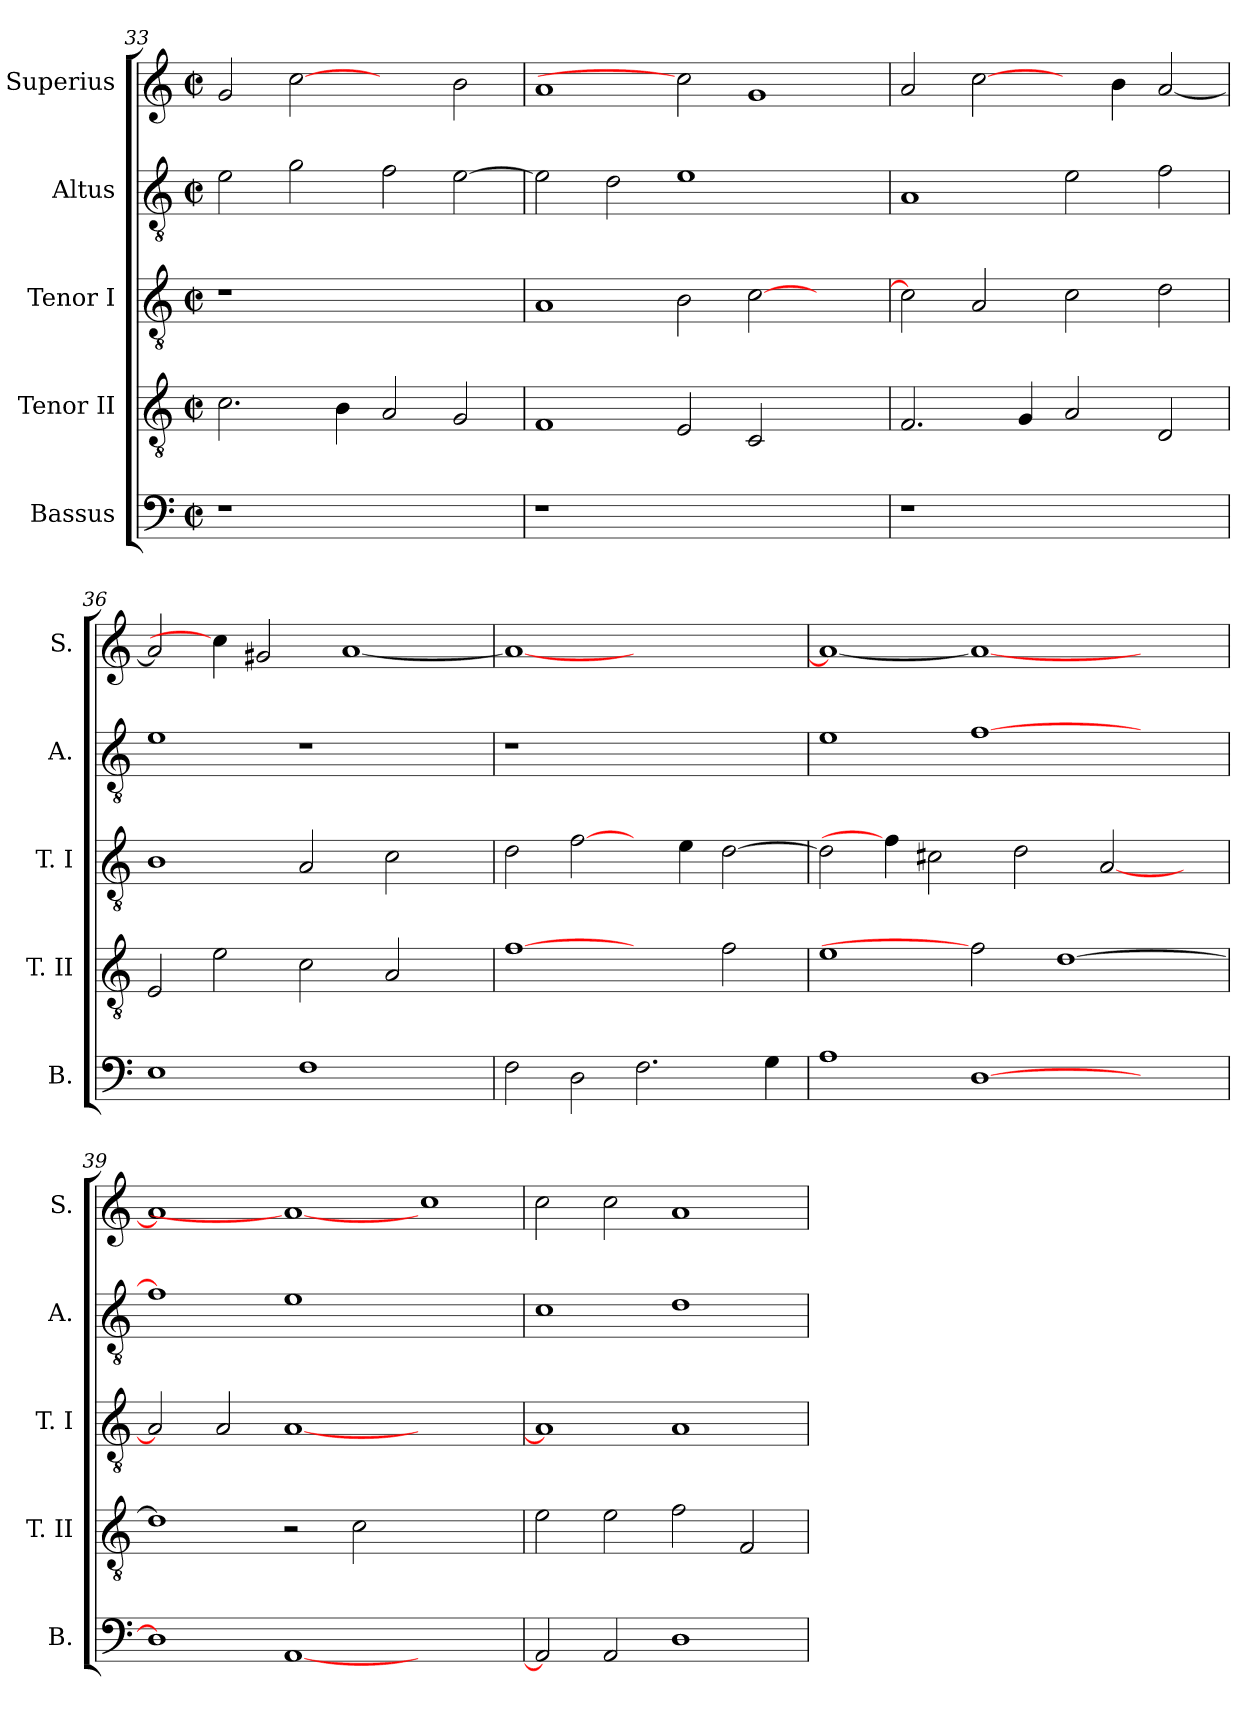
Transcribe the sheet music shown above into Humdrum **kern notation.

**kern	**kern	**kern	**kern	**kern
*part5	*part4	*part3	*part2	*part1
*staff5	*staff4	*staff3	*staff2	*staff1
*I"Bassus	*I"Tenor II	*I"Tenor I	*I"Altus	*I"Superius
*I'B.	*I'T. II	*I'T. I	*I'A.	*I'S.
*clefF4	*clefGv2	*clefGv2	*clefGv2	*clefG2
*	*ITrd7c12	*ITrd7c12	*ITrd7c12	*
*k[]	*k[]	*k[]	*k[]	*k[]
*C:	*C:	*C:	*C:	*C:
*M2/2	*M2/2	*M2/2	*M2/2	*M2/2
*met(c|)	*met(c|)	*met(c|)	*met(c|)	*met(c|)
=33	=33	=33	=33	=33
!LO:N:vis=1	!	!LO:N:vis=1	!	!
1r	2.Ci\	1r	2Ei\	2gi/
.	.	.	2Gi\	[2cci
.	4BBi\	.	.	.
1ryy	2AAi/	1ryy	2Fi\	2ryy
.	2GGi/	.	[>2Ei\	2bi\
=34	=34	=34	=34	=34
!LO:N:vis=1	!	!	!	!
1r	1FFi	1AAi	2Ei\]	1ai
.	.	.	2Di\	.
1.ryy	2EEi/	2BBi\	1Ei	2cci]
.	2CCi/	[>2Ci\	.	1gi
.	2ryy	2ryy	2ryy	.
=35	=35	=35	=35	=35
!LO:N:vis=1	!	!	!	!
1r	2.FFi/	2Ci\]	1AAi	2ai/
.	.	2AAi/	.	[2cci\
.	4GGi/	.	.	.
1ryy	2AAi/	2Ci\	2Ei\	4ryy
.	.	.	.	4bi\
.	2DDi/	2Di\	2Fi\	[<2ai/
=36	=36	=36	=36	=36
1Ei	2EEi/	1BBi	1Ei	2ai/]
.	2Ei\	.	.	4cci\]
.	.	.	.	2g#Xi/
1Fi	2Ci\	2AAi/	1r	.
.	.	.	.	[<1ai
.	2AAi/	2Ci\	.	.
4ryy	4ryy	4ryy	4ryy	.
!!LO:LB:g=z
=37	=37	=37	=37	=37
!	!	!	!LO:N:vis=1	!
2Fi\	[1Fi	2Di\	1r	1ai_<
2Di\	.	[2Fi\	.	.
2.Fi\	2ryy	4ryy	1ryy	1ryy
.	.	4Ei\	.	.
.	2Fi\	[>2Di\	.	.
4Gi\	.	.	.	.
=38	=38	=38	=38	=38
1Ai	1Ei	2Di\]	1Ei	1ai_<
.	.	4Fi\]	.	.
.	.	2C#Xi\	.	.
[>1Di	2Fi]	.	[>1Fi	1ai_
.	.	2Di\	.	.
.	[>1Di	.	.	.
.	.	[<2AAi/	.	.
2ryy	.	.	2ryy	2ryy
.	.	4ryy	.	.
=39	=39	=39	=39	=39
1Di]	1Di]	2AAi/]	1Fi]	1ai]
.	.	2AAi/	.	.
[<1AAi	2r	[<1AAi	1Ei	1ai_
.	2Ci\	.	.	.
1ryy	1ryy	1ryy	1ryy	1cci
=40	=40	=40	=40	=40
2AAi/]	2Ei\	1AAi]	1Ci	2cci\
2AAi/	2Ei\	.	.	2cci\
1Di	2Fi\	1AAi	1Di	1ai
.	2FFi/	.	.	.
=	=	=	=	=
*-	*-	*-	*-	*-
